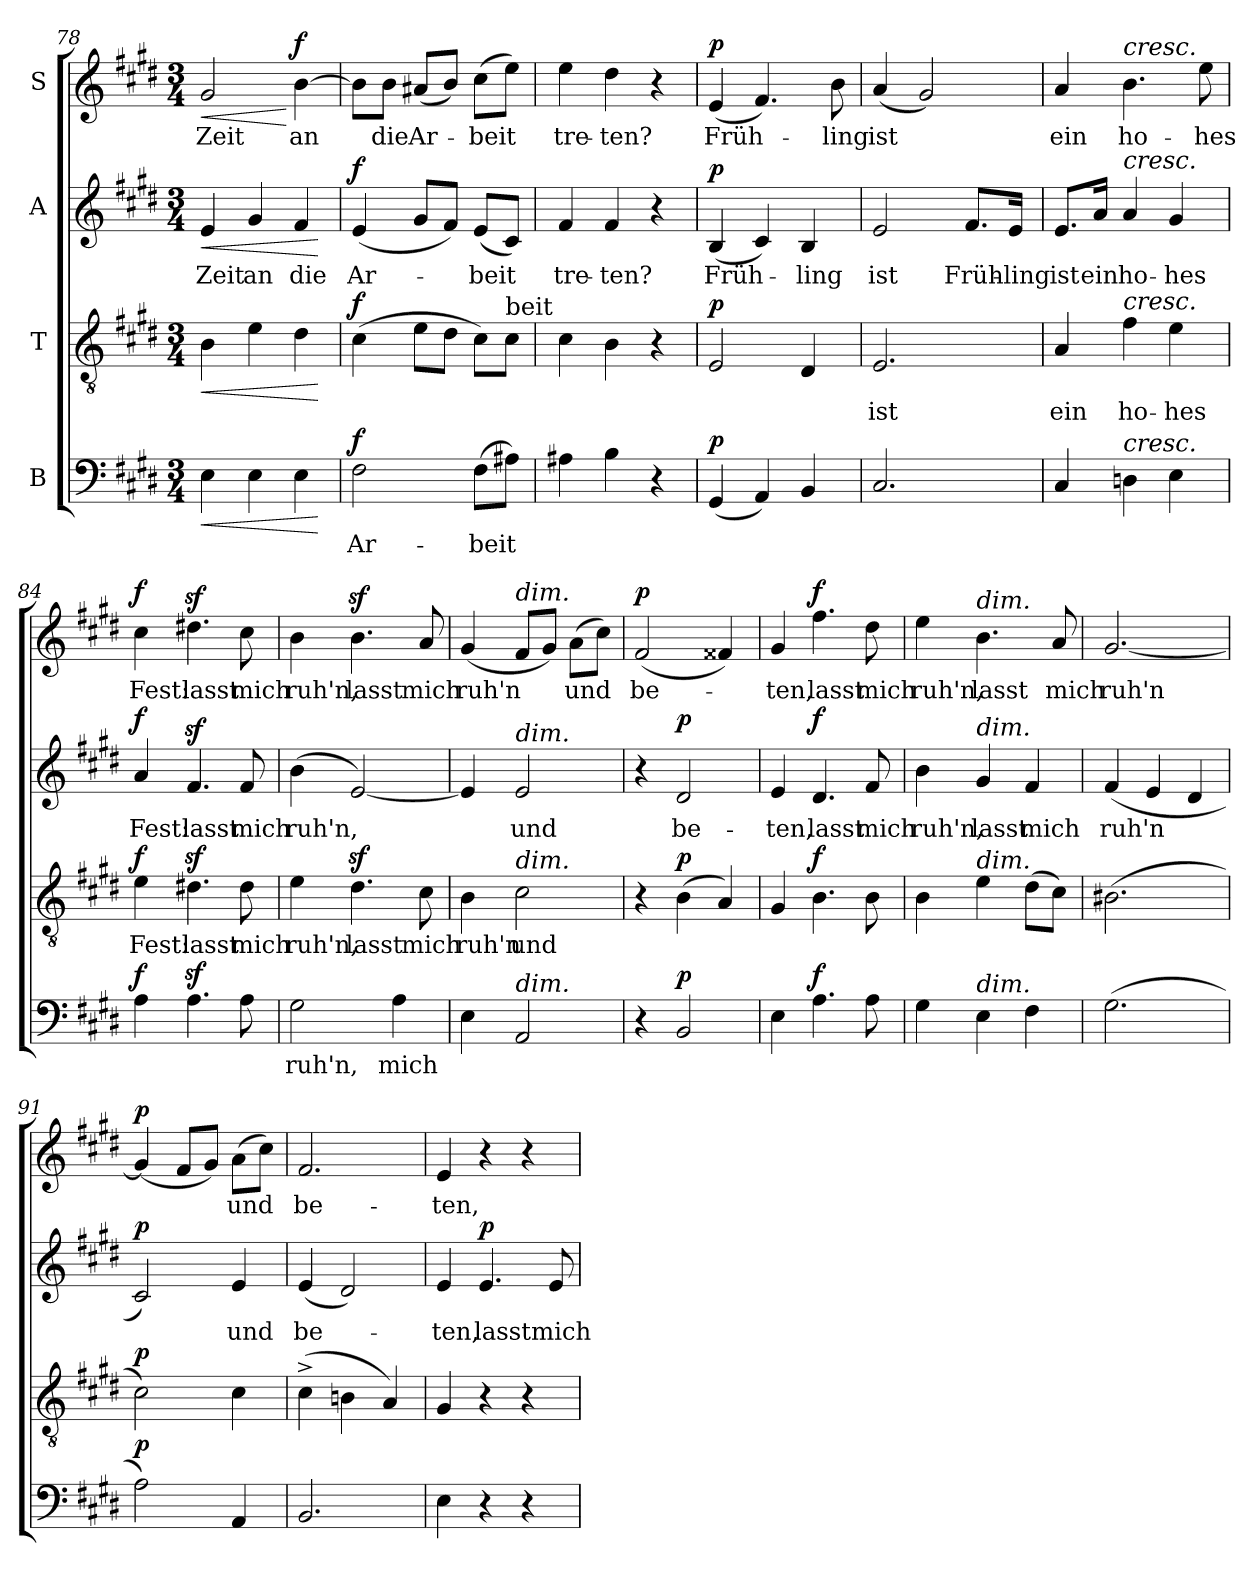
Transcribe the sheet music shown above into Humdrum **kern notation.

**kern	**text	**dynam	**kern	**text	**dynam	**kern	**text	**dynam	**kern	**text	**dynam
*part4	*part4	*part4	*part3	*part3	*part3	*part2	*part2	*part2	*part1	*part1	*part1
*staff4	*staff4	*staff4	*staff3	*staff3	*staff3	*staff2	*staff2	*staff2	*staff1	*staff1	*staff1
*I"B	*	*	*I"T	*	*	*I"A	*	*	*I"S	*	*
*clefF4	*	*	*clefGv2	*	*	*clefG2	*	*	*clefG2	*	*
*k[f#c#g#d#]	*	*	*k[f#c#g#d#]	*	*	*k[f#c#g#d#]	*	*	*k[f#c#g#d#]	*	*
*M3/4	*	*	*M3/4	*	*	*M3/4	*	*	*M3/4	*	*
=78	=78	=78	=78	=78	=78	=78	=78	=78	=78	=78	=78
!	!	!LO:HP:b	!	!	!LO:HP:b	!	!LO:LY:b	!LO:HP:b	!	!LO:LY:b	!LO:HP:b
4E\	.	<	4B\	.	<	4e/	Zeit	<	2g#/	Zeit	<
!	!	!	!	!	!	!	!LO:LY:b	!	!	!	!
4E\	.	.	4e\	.	.	4g#/	an	.	.	.	.
!	!	!	!	!	!	!	!LO:LY:b	!	!	!LO:LY:b	!LO:DY:n=1:b
4E\	.	.	4d#\	.	.	4f#/	die	.	[4b\	an	[ f
.	.	[	.	.	[	.	.	[	.	.	.
=79	=79	=79	=79	=79	=79	=79	=79	=79	=79	=79	=79
!	!LO:LY:b	!LO:DY:b	!	!	!LO:DY:b	!	!LO:LY:b	!LO:DY:b	!	!	!
2F#\	Ar-	f	(>4c#\	.	f	(<4e/	Ar-	f	8b\L]	.	.
!	!	!	!	!	!	!	!	!	!	!LO:LY:b	!
.	.	.	.	.	.	.	.	.	8b\J	die	.
!	!	!	!	!	!	!	!	!	!	!LO:LY:b	!
.	.	.	8e\L	.	.	8g#/L	.	.	(<8a#X/L	Ar-	.
.	.	.	8d#\J	.	.	8f#/J)	.	.	8b/J)	.	.
!	!LO:LY:b	!	!	!	!	!	!LO:LY:b	!	!	!LO:LY:b	!
(>8F#\L	-beit	.	8c#\L)	.	.	(>8e/L	-beit	.	(>8cc#\L	-beit	.
!	!	!	!LO:TX:a:t=beit	!	!	!	!	!	!	!	!
8A#X\J)	.	.	8c#\J	.	.	8c#/J)	.	.	8ee\J)	.	.
=80	=80	=80	=80	=80	=80	=80	=80	=80	=80	=80	=80
!	!	!	!	!	!	!	!LO:LY:b	!	!	!LO:LY:b	!
4A#X\	.	.	4c#\	.	.	4f#/	tre-	.	4ee\	tre-	.
!	!	!	!	!	!	!	!LO:LY:b	!	!	!LO:LY:b	!
4B\	.	.	4B\	.	.	4f#/	-ten?	.	4dd#\	-ten?	.
4r	.	.	4r	.	.	4r	.	.	4r	.	.
=81	=81	=81	=81	=81	=81	=81	=81	=81	=81	=81	=81
!	!	!LO:DY:b	!	!	!LO:DY:b	!	!LO:LY:b	!LO:DY:b	!	!LO:LY:b	!LO:DY:b
(<4GG#/	.	p	2E/	.	p	(>4B/	Früh-	p	(>4e/	Früh-	p
4AA/)	.	.	.	.	.	4c#/)	.	.	4.f#/)	.	.
!	!	!	!	!	!	!	!LO:LY:b	!	!	!	!
4BB/	.	.	4D#/	.	.	4B/	-ling	.	.	.	.
!	!	!	!	!	!	!	!	!	!	!LO:LY:b	!
.	.	.	.	.	.	.	.	.	8b\	-ling	.
!!LO:LB:g=z
=82	=82	=82	=82	=82	=82	=82	=82	=82	=82	=82	=82
!	!	!	!	!LO:LY:b	!	!	!LO:LY:b	!	!	!LO:LY:b	!
2.C#/	.	.	2.E/	ist	.	2e/	ist	.	(<4a/	ist	.
.	.	.	.	.	.	.	.	.	2g#/)	.	.
!	!	!	!	!	!	!	!LO:LY:b	!	!	!	!
.	.	.	.	.	.	8.f#/L	Früh-	.	.	.	.
!	!	!	!	!	!	!	!LO:LY:b	!	!	!	!
.	.	.	.	.	.	16e/Jk	-ling	.	.	.	.
=83	=83	=83	=83	=83	=83	=83	=83	=83	=83	=83	=83
!	!	!	!	!LO:LY:b	!	!	!LO:LY:b	!	!	!LO:LY:b	!
4C#/	.	.	4A/	ein	.	8.e/L	ist	.	4a/	ein	.
!	!	!	!	!	!	!	!LO:LY:b	!	!	!	!
.	.	.	.	.	.	16a/Jk	ein	.	.	.	.
!	!	!	!	!	!	!	!	!	!LO:TX:a:i:t=cresc.	!	!
!	!	!	!	!	!	!LO:TX:a:i:t=cresc.	!	!	!	!	!
!	!	!	!LO:TX:a:i:t=cresc.	!	!	!	!	!	!	!	!
!LO:TX:a:i:t=cresc.	!	!	!	!	!	!	!	!	!	!	!
!	!	!	!	!LO:LY:b	!	!	!LO:LY:b	!	!	!LO:LY:b	!
4Dn\	.	.	4f#\	ho-	.	4a/	ho-	.	4.b\	ho-	.
!	!	!	!	!LO:LY:b	!	!	!LO:LY:b	!	!	!	!
4E\	.	.	4e\	-hes	.	4g#/	-hes	.	.	.	.
!	!	!	!	!	!	!	!	!	!	!LO:LY:b	!
.	.	.	.	.	.	.	.	.	8ee\	-hes	.
=84	=84	=84	=84	=84	=84	=84	=84	=84	=84	=84	=84
!	!	!LO:DY:b	!	!LO:LY:b	!LO:DY:b	!	!LO:LY:b	!LO:DY:b	!	!LO:LY:b	!LO:DY:b
4A\	.	f	4e\	Fest:	f	4a/	Fest:	f	4cc#\	Fest:	f
!	!	!	!	!LO:LY:b	!	!	!LO:LY:b	!	!	!LO:LY:b	!
4.Az<\	.	.	4.d#Xz<\	lasst	.	4.f#z</	lasst	.	4.dd#Xz<\	lasst	.
!	!	!	!	!LO:LY:b	!	!	!LO:LY:b	!	!	!LO:LY:b	!
8A\	.	.	8d#\	mich	.	8f#/	mich	.	8cc#\	mich	.
=85	=85	=85	=85	=85	=85	=85	=85	=85	=85	=85	=85
!	!LO:LY:b	!	!	!LO:LY:b	!	!	!LO:LY:b	!	!	!LO:LY:b	!
2G#\	ruh'n,	.	4e\	ruh'n,	.	(>4b\	ruh'n,	.	4b\	ruh'n,	.
!	!	!	!	!LO:LY:b	!	!	!	!	!	!LO:LY:b	!
.	.	.	4.d#z<\	lasst	.	[2e/)	.	.	4.bz<\	lasst	.
!	!LO:LY:b	!	!	!	!	!	!	!	!	!	!
4A\	mich	.	.	.	.	.	.	.	.	.	.
!	!	!	!	!LO:LY:b	!	!	!	!	!	!LO:LY:b	!
.	.	.	8c#\	mich	.	.	.	.	8a/	mich	.
=86	=86	=86	=86	=86	=86	=86	=86	=86	=86	=86	=86
!	!	!	!	!LO:LY:b	!	!	!	!	!	!LO:LY:b	!
4E\	.	.	4B\	ruh'n	.	4e/]	.	.	(<4g#/	ruh'n	.
!	!	!	!	!	!	!	!	!	!LO:TX:a:i:t=dim.	!	!
!	!	!	!	!	!	!LO:TX:a:i:t=dim.	!	!	!	!	!
!	!	!	!LO:TX:a:i:t=dim.	!	!	!	!	!	!	!	!
!LO:TX:a:i:t=dim.	!	!	!	!	!	!	!	!	!	!	!
!	!	!	!	!LO:LY:b	!	!	!LO:LY:b	!	!	!	!
2AA/	.	.	2c#\	und	.	2e/	und	.	8f#/L	.	.
.	.	.	.	.	.	.	.	.	8g#/J)	.	.
!	!	!	!	!	!	!	!	!	!	!LO:LY:b	!
.	.	.	.	.	.	.	.	.	(>8a\L	und	.
.	.	.	.	.	.	.	.	.	8cc#\J)	.	.
!!LO:LB:g=z
=87	=87	=87	=87	=87	=87	=87	=87	=87	=87	=87	=87
!	!	!	!	!	!	!	!	!	!	!LO:LY:b	!LO:DY:b
4r	.	.	4r	.	.	4r	.	.	(<2f#/	be-	p
!	!	!LO:DY:b	!	!	!LO:DY:b	!	!LO:LY:b	!LO:DY:b	!	!	!
2BB/	.	p	(>4B\	.	p	2d#/	be-	p	.	.	.
.	.	.	4A/)	.	.	.	.	.	4f##X/)	.	.
=88	=88	=88	=88	=88	=88	=88	=88	=88	=88	=88	=88
!	!	!	!	!	!	!	!LO:LY:b	!	!	!LO:LY:b	!
4E\	.	.	4G#/	.	.	4e/	-ten,	.	4g#/	-ten,	.
!	!	!LO:DY:b	!	!	!LO:DY:b	!	!LO:LY:b	!LO:DY:b	!	!LO:LY:b	!LO:DY:b
4.A\	.	f	4.B\	.	f	4.d#/	lasst	f	4.ff#\	lasst	f
!	!	!	!	!	!	!	!LO:LY:b	!	!	!LO:LY:b	!
8A\	.	.	8B\	.	.	8f#/	mich	.	8dd#\	mich	.
=89	=89	=89	=89	=89	=89	=89	=89	=89	=89	=89	=89
!	!	!	!	!	!	!	!LO:LY:b	!	!	!LO:LY:b	!
4G#\	.	.	4B\	.	.	4b\	ruh'n,	.	4ee\	ruh'n,	.
!	!	!	!	!	!	!	!	!	!LO:TX:a:i:t=dim.	!	!
!	!	!	!	!	!	!LO:TX:a:i:t=dim.	!	!	!	!	!
!	!	!	!LO:TX:a:i:t=dim.	!	!	!	!	!	!	!	!
!LO:TX:a:i:t=dim.	!	!	!	!	!	!	!	!	!	!	!
!	!	!	!	!	!	!	!LO:LY:b	!	!	!LO:LY:b	!
4E\	.	.	4e\	.	.	4g#/	lasst	.	4.b\	lasst	.
!	!	!	!	!	!	!	!LO:LY:b	!	!	!	!
4F#\	.	.	(>8d#\L	.	.	4f#/	mich	.	.	.	.
!	!	!	!	!	!	!	!	!	!	!LO:LY:b	!
.	.	.	8c#\J)	.	.	.	.	.	8a/	mich	.
=90	=90	=90	=90	=90	=90	=90	=90	=90	=90	=90	=90
!	!	!	!	!	!	!	!LO:LY:b	!	!	!LO:LY:b	!
(>2.G#\	.	.	(>2.B#X\	.	.	(>4f#/	ruh'n	.	[2.g#/	ruh'n	.
.	.	.	.	.	.	4e/	.	.	.	.	.
.	.	.	.	.	.	4d#/	.	.	.	.	.
=91	=91	=91	=91	=91	=91	=91	=91	=91	=91	=91	=91
!	!	!LO:DY:b	!	!	!LO:DY:b	!	!	!LO:DY:b	!	!	!LO:DY:b
2A\)	.	p	2c#\)	.	p	2c#/)	.	p	(<4g#/]	.	p
.	.	.	.	.	.	.	.	.	8f#/L	.	.
.	.	.	.	.	.	.	.	.	8g#/J)	.	.
!	!	!	!	!	!	!	!LO:LY:b	!	!	!LO:LY:b	!
4AA/	.	.	4c#\	.	.	4e/	und	.	(>8a\L	und	.
.	.	.	.	.	.	.	.	.	8cc#\J)	.	.
=92	=92	=92	=92	=92	=92	=92	=92	=92	=92	=92	=92
!	!	!	!	!	!	!	!LO:LY:b	!	!	!LO:LY:b	!
2.BB/	.	.	(>4c#^\	.	.	(<4e/	be-	.	2.f#/	be-	.
.	.	.	4Bn\	.	.	2d#/)	.	.	.	.	.
.	.	.	4A/)	.	.	.	.	.	.	.	.
!!LO:PB:g=z
=93	=93	=93	=93	=93	=93	=93	=93	=93	=93	=93	=93
!	!	!	!	!	!	!	!LO:LY:b	!	!	!LO:LY:b	!
4E\	.	.	4G#/	.	.	4e/	-ten,	.	4e/	-ten,	.
!	!	!	!	!	!	!	!LO:LY:b	!LO:DY:b	!	!	!
4r	.	.	4r	.	.	4.e/	lasst	p	4r	.	.
4r	.	.	4r	.	.	.	.	.	4r	.	.
!	!	!	!	!	!	!	!LO:LY:b	!	!	!	!
.	.	.	.	.	.	8e/	mich	.	.	.	.
=	=	=	=	=	=	=	=	=	=	=	=
*-	*-	*-	*-	*-	*-	*-	*-	*-	*-	*-	*-
